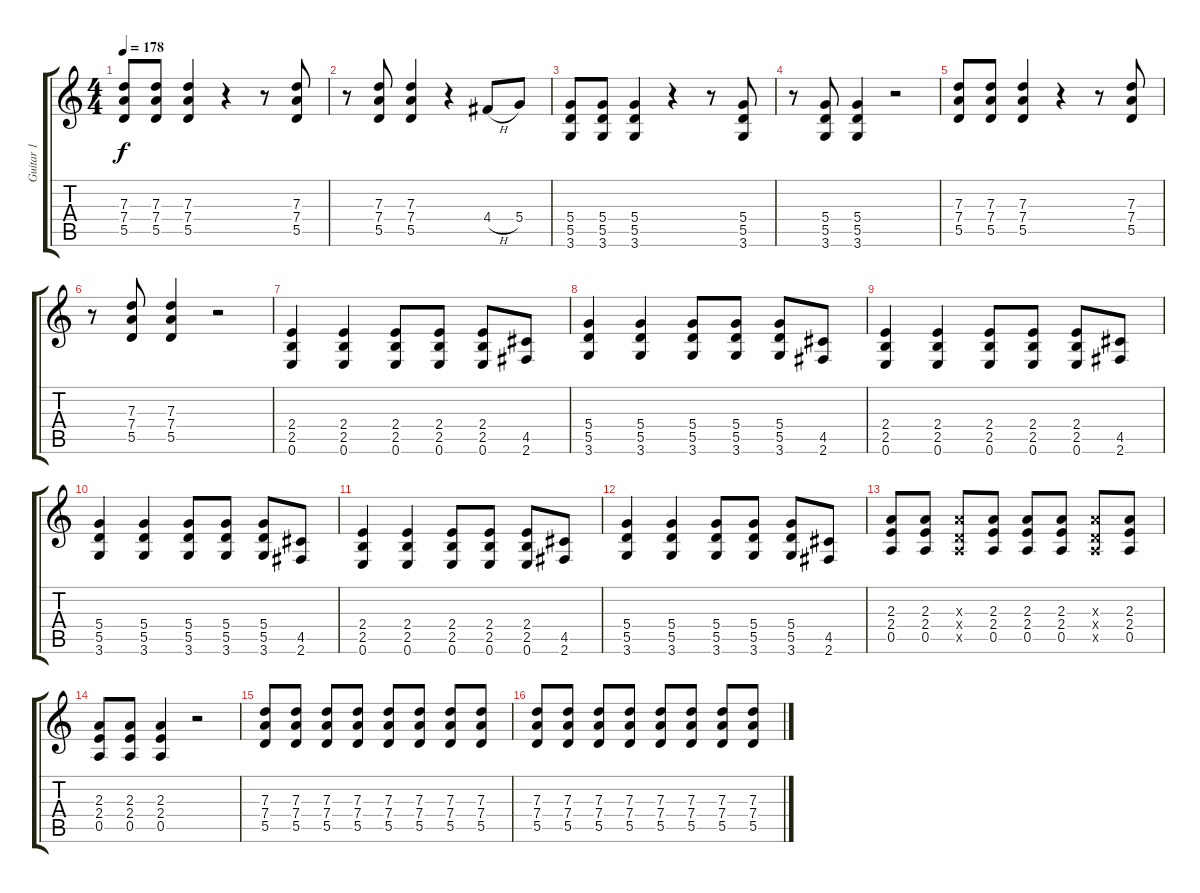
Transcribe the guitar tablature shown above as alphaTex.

\track ("Guitar 1" "Guitar 1") {instrument distortionguitar}
\staff {score tabs}
\tuning (E4 B3 G3 D3 A2 E2) {hide}
\ts (4 4)
\tempo 178
\clef g2
\ks c
(7.3 7.4 5.5).8{dy f} (7.3 7.4 5.5).8 (7.3 7.4 5.5).4 r.4 r.8 (7.3 7.4 5.5).8 |
r.8 (7.3 7.4 5.5).8 (7.3 7.4 5.5).4 r.4 4.4{h}.8 5.4.8 |
(5.4 5.5 3.6).8 (5.4 5.5 3.6).8 (5.4 5.5 3.6).4 r.4 r.8 (5.4 5.5 3.6).8 |
r.8 (5.4 5.5 3.6).8 (5.4 5.5 3.6).4 r.2 |
(7.3 7.4 5.5).8 (7.3 7.4 5.5).8 (7.3 7.4 5.5).4 r.4 r.8 (7.3 7.4 5.5).8 |
r.8 (7.3 7.4 5.5).8 (7.3 7.4 5.5).4 r.2 |
(2.4 2.5 0.6).4 (2.4 2.5 0.6).4 (2.4 2.5 0.6).8 (2.4 2.5 0.6).8 (2.4 2.5 0.6).8 (4.5 2.6).8 |
(5.4 5.5 3.6).4 (5.4 5.5 3.6).4 (5.4 5.5 3.6).8 (5.4 5.5 3.6).8 (5.4 5.5 3.6).8 (4.5 2.6).8 |
(2.4 2.5 0.6).4 (2.4 2.5 0.6).4 (2.4 2.5 0.6).8 (2.4 2.5 0.6).8 (2.4 2.5 0.6).8 (4.5 2.6).8 |
(5.4 5.5 3.6).4 (5.4 5.5 3.6).4 (5.4 5.5 3.6).8 (5.4 5.5 3.6).8 (5.4 5.5 3.6).8 (4.5 2.6).8 |
(2.4 2.5 0.6).4 (2.4 2.5 0.6).4 (2.4 2.5 0.6).8 (2.4 2.5 0.6).8 (2.4 2.5 0.6).8 (4.5 2.6).8 |
(5.4 5.5 3.6).4 (5.4 5.5 3.6).4 (5.4 5.5 3.6).8 (5.4 5.5 3.6).8 (5.4 5.5 3.6).8 (4.5 2.6).8 |
(2.3 2.4 0.5).8 (2.3 2.4 0.5).8 (2.3{x} 0.4{x} 0.5{x}).8 (2.3 2.4 0.5).8 (2.3 2.4 0.5).8 (2.3 2.4 0.5).8 (2.3{x} 0.4{x} 0.5{x}).8 (2.3 2.4 0.5).8 |
(2.3 2.4 0.5).8 (2.3 2.4 0.5).8 (2.3 2.4 0.5).4 r.2 |
(7.3 7.4 5.5).8 (7.3 7.4 5.5).8 (7.3 7.4 5.5).8 (7.3 7.4 5.5).8 (7.3 7.4 5.5).8 (7.3 7.4 5.5).8 (7.3 7.4 5.5).8 (7.3 7.4 5.5).8 |
(7.3 7.4 5.5).8 (7.3 7.4 5.5).8 (7.3 7.4 5.5).8 (7.3 7.4 5.5).8 (7.3 7.4 5.5).8 (7.3 7.4 5.5).8 (7.3 7.4 5.5).8 (7.3 7.4{ss} 5.5{ss}).8
